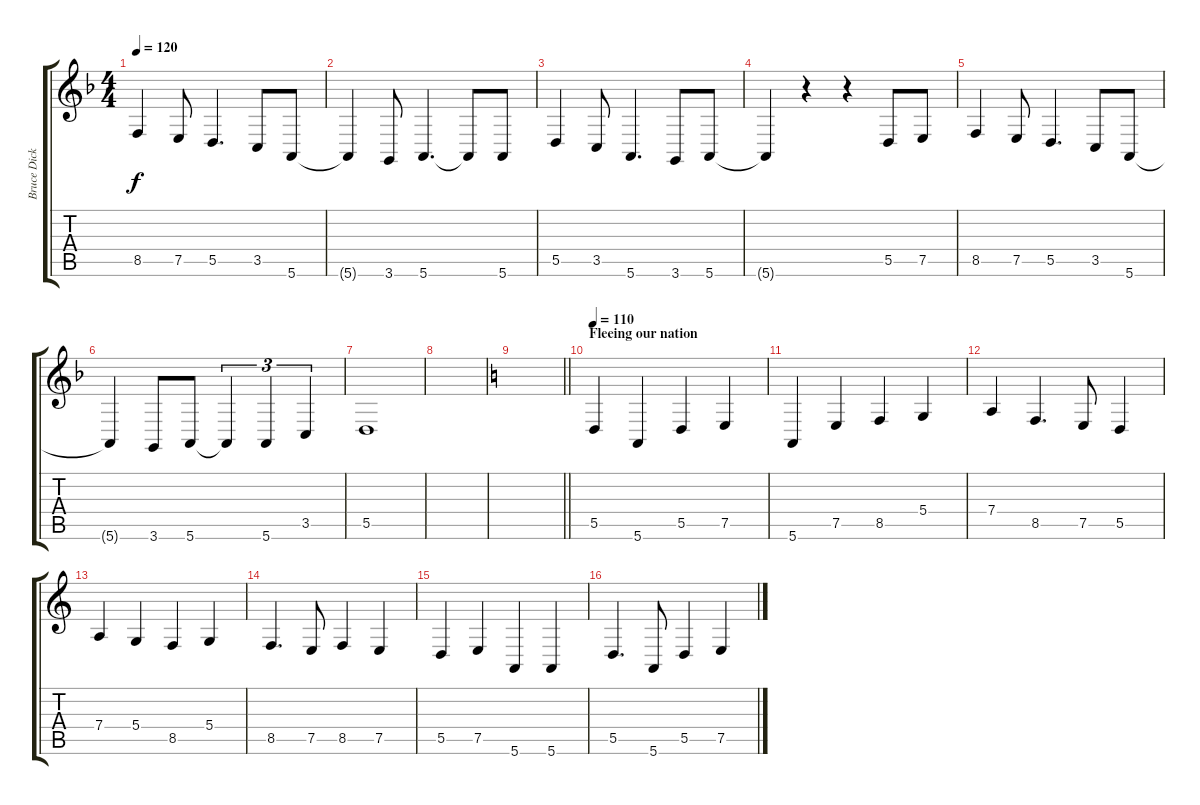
\track ("Bruce Dickinson" "Bruce Dick") {instrument cello}
\staff {score tabs}
\tuning (E4 B3 G3 D3 A2 E2) {hide}
\ts (4 4)
\tempo 120
\clef g2
\ks f
8.5.4{dy f} 7.5.8 5.5.4{d} 3.5.8 5.6.8 |
5.6{t}.4 3.6.8 5.6.4{d} 5.6{t}.8 5.6.8 |
5.5.4 3.5.8 5.6.4{d} 3.6.8 5.6.8 |
5.6{t}.4 r.4 r.4 5.5.8 7.5.8 |
8.5.4 7.5.8 5.5.4{d} 3.5.8 5.6.8 |
5.6{t}.4 3.6.8 5.6.8 5.6{t}.4{tu (3 2)} 5.6.4{tu (3 2)} 3.5.4{tu (3 2)} |
5.5.1 |
|
\barLineRight lightlight
\ks c
|
\section ("" "Fleeing our nation")
\tempo 110
5.5.4 5.6.4 5.5.4 7.5.4 |
5.6.4 7.5.4 8.5.4 5.4.4 |
7.4.4 8.5.4{d} 7.5.8 5.5.4 |
7.4.4 5.4.4 8.5.4 5.4.4 |
8.5.4{d} 7.5.8 8.5.4 7.5.4 |
5.5.4 7.5.4 5.6.4 5.6.4 |
5.5.4{d} 5.6.8 5.5.4 7.5.4
